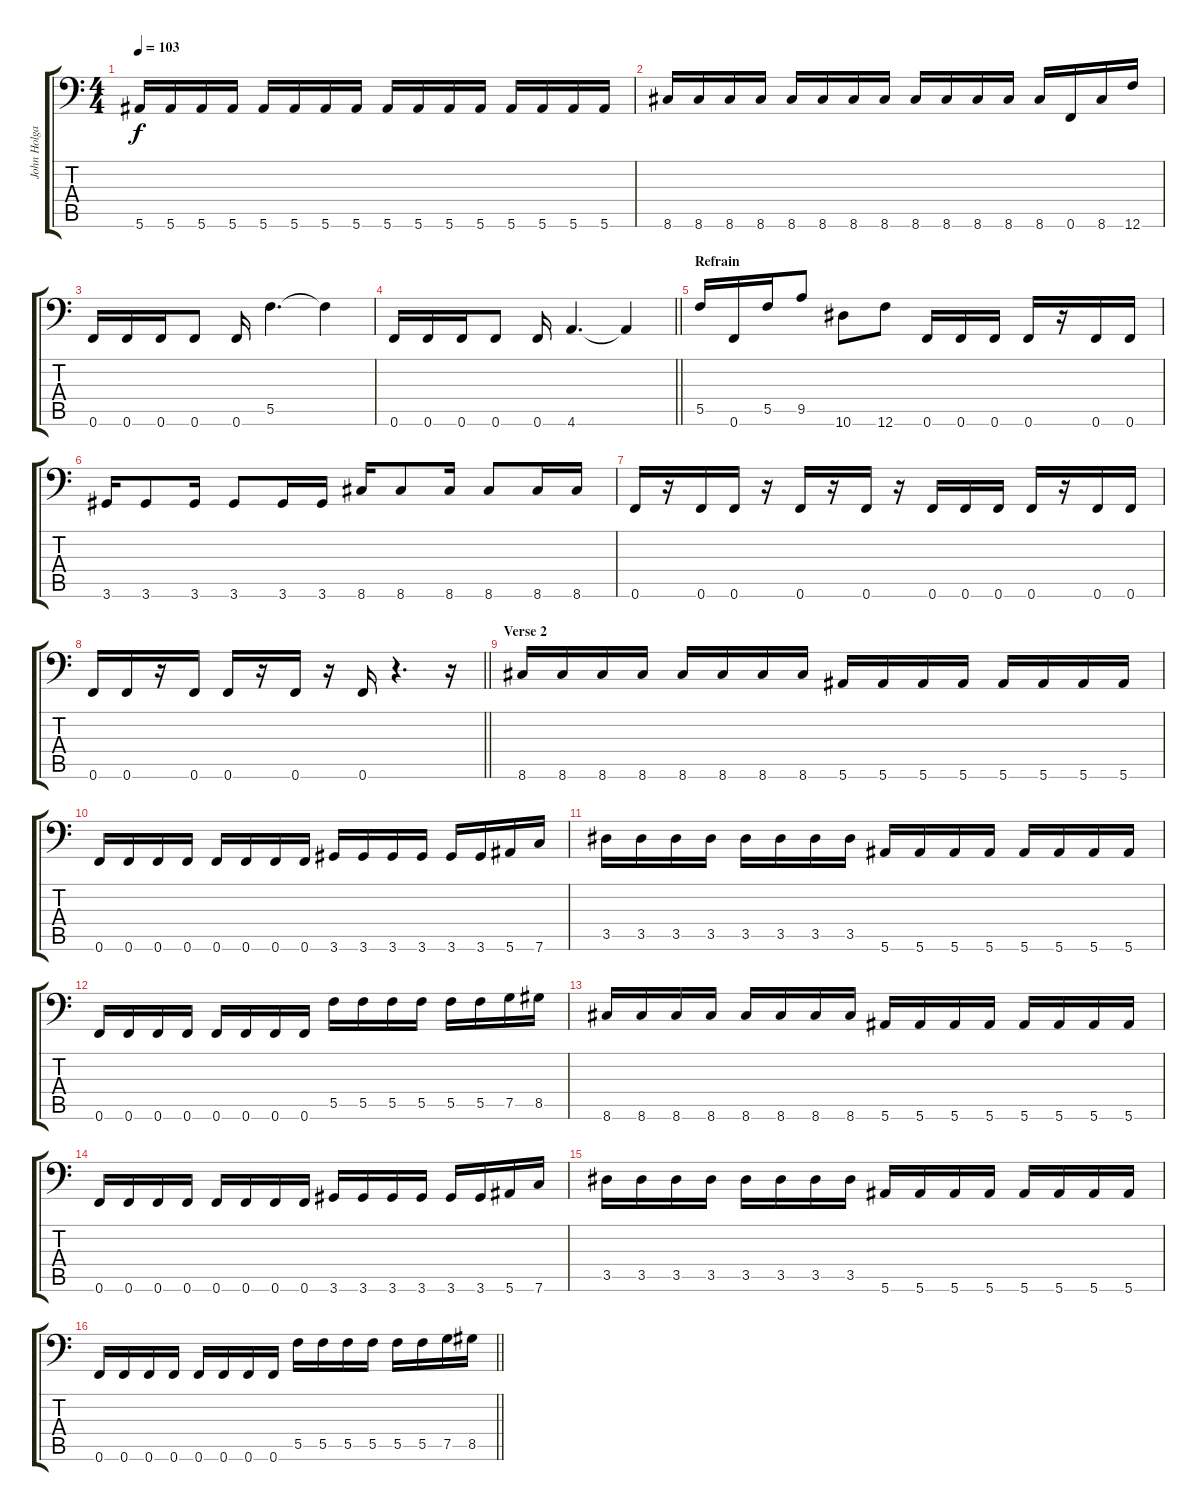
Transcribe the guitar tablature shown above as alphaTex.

\track ("John Holgado - Bass Guitar" "John Holga") {instrument electricbassfinger}
\staff {score tabs}
\tuning (G3 D3 Bb2 F2 C2 F1) {hide}
\ts (4 4)
\tempo 103
\clef f4
\ks c
5.6.16{dy f} 5.6.16 5.6.16 5.6.16 5.6.16 5.6.16 5.6.16 5.6.16 5.6.16 5.6.16 5.6.16 5.6.16 5.6.16 5.6.16 5.6.16 5.6.16 |
8.6.16 8.6.16 8.6.16 8.6.16 8.6.16 8.6.16 8.6.16 8.6.16 8.6.16 8.6.16 8.6.16 8.6.16 8.6.16 0.6.16 8.6.16 12.6.16 |
0.6.16 0.6.16 0.6.16 0.6.8 0.6.16 5.5.4{d} 5.5{t}.4 |
\barLineRight lightlight
0.6.16 0.6.16 0.6.16 0.6.8 0.6.16 4.6.4{d} 4.6{t}.4 |
\section ("" "Refrain")
5.5.16 0.6.16 5.5.16 9.5.8 10.6.8 12.6.8 0.6.16 0.6.16 0.6.16 0.6.16 r.16 0.6.16 0.6.16 |
3.6.16 3.6.8 3.6.16 3.6.8 3.6.16 3.6.16 8.6.16 8.6.8 8.6.16 8.6.8 8.6.16 8.6.16 |
0.6.16 r.16 0.6.16 0.6.16 r.16 0.6.16 r.16 0.6.16 r.16 0.6.16 0.6.16 0.6.16 0.6.16 r.16 0.6.16 0.6.16 |
\barLineRight lightlight
0.6.16 0.6.16 r.16 0.6.16 0.6.16 r.16 0.6.16 r.16 0.6.16 r.4{d} r.16 |
\section ("" "Verse 2")
8.6.16 8.6.16 8.6.16 8.6.16 8.6.16 8.6.16 8.6.16 8.6.16 5.6.16 5.6.16 5.6.16 5.6.16 5.6.16 5.6.16 5.6.16 5.6.16 |
0.6.16 0.6.16 0.6.16 0.6.16 0.6.16 0.6.16 0.6.16 0.6.16 3.6.16 3.6.16 3.6.16 3.6.16 3.6.16 3.6.16 5.6.16 7.6.16 |
3.5.16 3.5.16 3.5.16 3.5.16 3.5.16 3.5.16 3.5.16 3.5.16 5.6.16 5.6.16 5.6.16 5.6.16 5.6.16 5.6.16 5.6.16 5.6.16 |
0.6.16 0.6.16 0.6.16 0.6.16 0.6.16 0.6.16 0.6.16 0.6.16 5.5.16 5.5.16 5.5.16 5.5.16 5.5.16 5.5.16 7.5.16 8.5.16 |
8.6.16 8.6.16 8.6.16 8.6.16 8.6.16 8.6.16 8.6.16 8.6.16 5.6.16 5.6.16 5.6.16 5.6.16 5.6.16 5.6.16 5.6.16 5.6.16 |
0.6.16 0.6.16 0.6.16 0.6.16 0.6.16 0.6.16 0.6.16 0.6.16 3.6.16 3.6.16 3.6.16 3.6.16 3.6.16 3.6.16 5.6.16 7.6.16 |
3.5.16 3.5.16 3.5.16 3.5.16 3.5.16 3.5.16 3.5.16 3.5.16 5.6.16 5.6.16 5.6.16 5.6.16 5.6.16 5.6.16 5.6.16 5.6.16 |
\barLineRight lightlight
0.6.16 0.6.16 0.6.16 0.6.16 0.6.16 0.6.16 0.6.16 0.6.16 5.5.16 5.5.16 5.5.16 5.5.16 5.5.16 5.5.16 7.5.16 8.5.16
